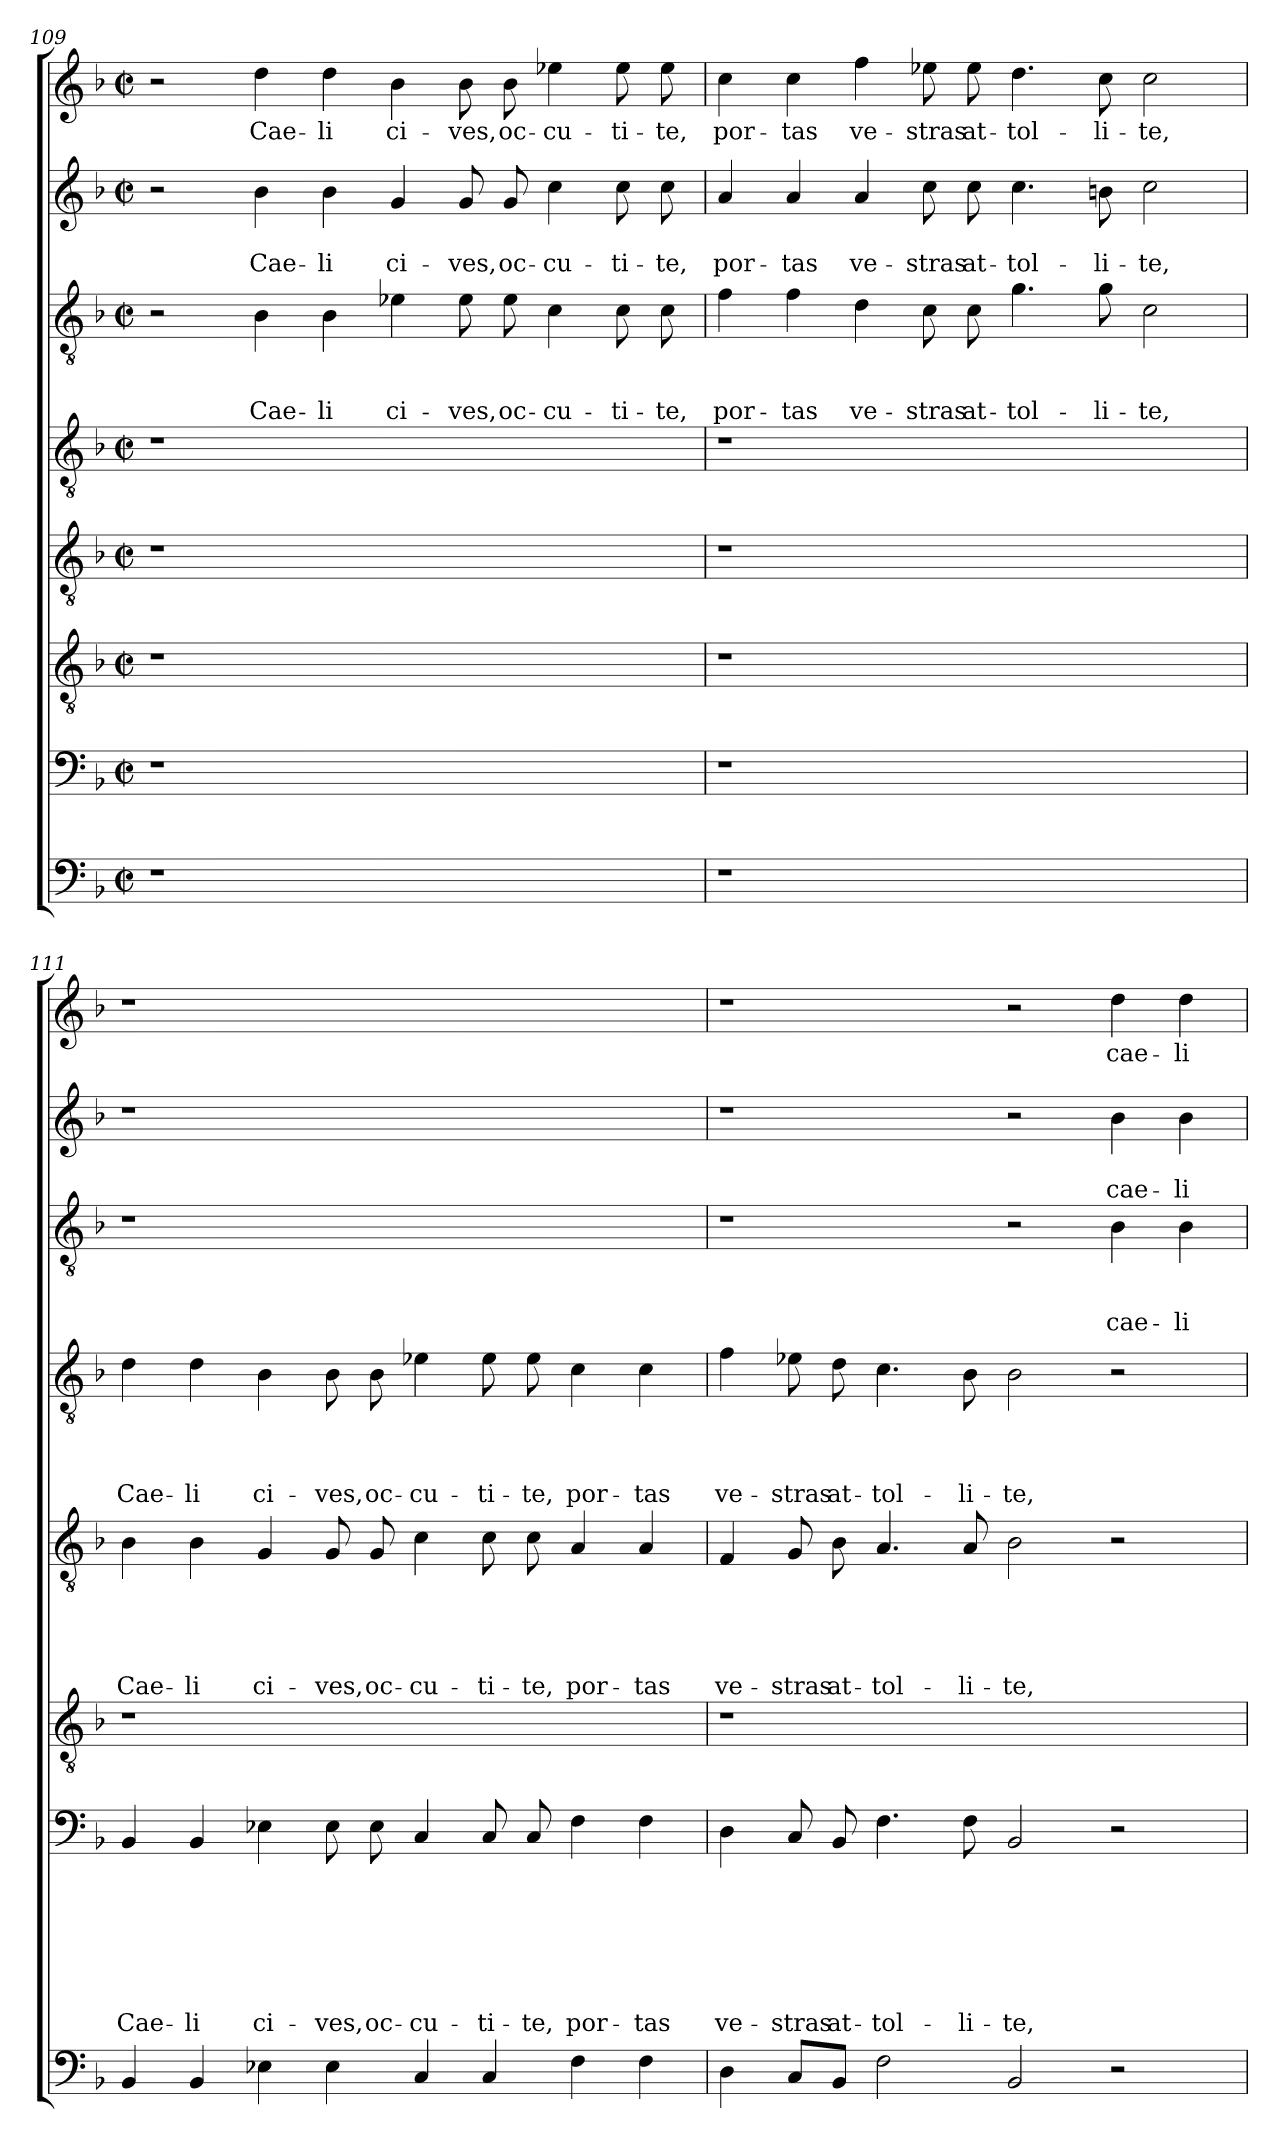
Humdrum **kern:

**kern	**kern	**text	**text	**text	**text	**text	**text	**text	**kern	**kern	**text	**text	**text	**text	**text	**kern	**text	**text	**text	**text	**kern	**text	**text	**text	**kern	**text	**text	**kern	**text
*part8	*part7	*part7	*part7	*part7	*part7	*part7	*part7	*part7	*part6	*part5	*part5	*part5	*part5	*part5	*part5	*part4	*part4	*part4	*part4	*part4	*part3	*part3	*part3	*part3	*part2	*part2	*part2	*part1	*part1
*staff8	*staff7	*staff7	*staff7	*staff7	*staff7	*staff7	*staff7	*staff7	*staff6	*staff5	*staff5	*staff5	*staff5	*staff5	*staff5	*staff4	*staff4	*staff4	*staff4	*staff4	*staff3	*staff3	*staff3	*staff3	*staff2	*staff2	*staff2	*staff1	*staff1
*clefF4	*clefF4	*	*	*	*	*	*	*	*clefGv2	*clefGv2	*	*	*	*	*	*clefGv2	*	*	*	*	*clefGv2	*	*	*	*clefG2	*	*	*clefG2	*
*k[b-]	*k[b-]	*	*	*	*	*	*	*	*k[b-]	*k[b-]	*	*	*	*	*	*k[b-]	*	*	*	*	*k[b-]	*	*	*	*k[b-]	*	*	*k[b-]	*
*F:	*F:	*	*	*	*	*	*	*	*F:	*F:	*	*	*	*	*	*F:	*	*	*	*	*F:	*	*	*	*F:	*	*	*F:	*
*M2/2	*M2/2	*	*	*	*	*	*	*	*M2/2	*M2/2	*	*	*	*	*	*M2/2	*	*	*	*	*M2/2	*	*	*	*M2/2	*	*	*M2/2	*
*met(c|)	*met(c|)	*	*	*	*	*	*	*	*met(c|)	*met(c|)	*	*	*	*	*	*met(c|)	*	*	*	*	*met(c|)	*	*	*	*met(c|)	*	*	*met(c|)	*
=109	=109	=109	=109	=109	=109	=109	=109	=109	=109	=109	=109	=109	=109	=109	=109	=109	=109	=109	=109	=109	=109	=109	=109	=109	=109	=109	=109	=109	=109
1r	1r	.	.	.	.	.	.	.	1r	1r	.	.	.	.	.	1r	.	.	.	.	2r	.	.	.	2r	.	.	2r	.
.	.	.	.	.	.	.	.	.	.	.	.	.	.	.	.	.	.	.	.	.	4B-\	.	.	Cae-	4b-\	.	Cae-	4dd\	Cae-
.	.	.	.	.	.	.	.	.	.	.	.	.	.	.	.	.	.	.	.	.	4B-\	.	.	-li	4b-\	.	-li	4dd\	-li
1ryy	1ryy	.	.	.	.	.	.	.	1ryy	1ryy	.	.	.	.	.	1ryy	.	.	.	.	4e-X\	.	.	ci-	4g/	.	ci-	4b-\	ci-
.	.	.	.	.	.	.	.	.	.	.	.	.	.	.	.	.	.	.	.	.	8e-\	.	.	-ves,	8g/	.	-ves,	8b-\	-ves,
.	.	.	.	.	.	.	.	.	.	.	.	.	.	.	.	.	.	.	.	.	8e-\	.	.	oc-	8g/	.	oc-	8b-\	oc-
.	.	.	.	.	.	.	.	.	.	.	.	.	.	.	.	.	.	.	.	.	4c\	.	.	-cu-	4cc\	.	-cu-	4ee-X\	-cu-
.	.	.	.	.	.	.	.	.	.	.	.	.	.	.	.	.	.	.	.	.	8c\	.	.	-ti-	8cc\	.	-ti-	8ee-\	-ti-
.	.	.	.	.	.	.	.	.	.	.	.	.	.	.	.	.	.	.	.	.	8c\	.	.	-te,	8cc\	.	-te,	8ee-\	-te,
=110	=110	=110	=110	=110	=110	=110	=110	=110	=110	=110	=110	=110	=110	=110	=110	=110	=110	=110	=110	=110	=110	=110	=110	=110	=110	=110	=110	=110	=110
1r	1r	.	.	.	.	.	.	.	1r	1r	.	.	.	.	.	1r	.	.	.	.	4f\	.	.	por-	4a/	.	por-	4cc\	por-
.	.	.	.	.	.	.	.	.	.	.	.	.	.	.	.	.	.	.	.	.	4f\	.	.	-tas	4a/	.	-tas	4cc\	-tas
.	.	.	.	.	.	.	.	.	.	.	.	.	.	.	.	.	.	.	.	.	4d\	.	.	ve-	4a/	.	ve-	4ff\	ve-
.	.	.	.	.	.	.	.	.	.	.	.	.	.	.	.	.	.	.	.	.	8c\	.	.	-stras	8cc\	.	-stras	8ee-X\	-stras
.	.	.	.	.	.	.	.	.	.	.	.	.	.	.	.	.	.	.	.	.	8c\	.	.	at-	8cc\	.	at-	8ee-\	at-
1ryy	1ryy	.	.	.	.	.	.	.	1ryy	1ryy	.	.	.	.	.	1ryy	.	.	.	.	4.g\	.	.	-tol-	4.cc\	.	-tol-	4.dd\	-tol-
.	.	.	.	.	.	.	.	.	.	.	.	.	.	.	.	.	.	.	.	.	8g\	.	.	-li-	8bn\	.	-li-	8cc\	-li-
.	.	.	.	.	.	.	.	.	.	.	.	.	.	.	.	.	.	.	.	.	2c\	.	.	-te,	2cc\	.	-te,	2cc\	-te,
!!LO:LB:g=z
=111	=111	=111	=111	=111	=111	=111	=111	=111	=111	=111	=111	=111	=111	=111	=111	=111	=111	=111	=111	=111	=111	=111	=111	=111	=111	=111	=111	=111	=111
4BB-/	4BB-/	.	.	.	.	.	.	Cae-	1r	4B-\	.	.	.	.	Cae-	4d\	.	.	.	Cae-	1r	.	.	.	1r	.	.	1r	.
4BB-/	4BB-/	.	.	.	.	.	.	-li	.	4B-\	.	.	.	.	-li	4d\	.	.	.	-li	.	.	.	.	.	.	.	.	.
4E-X\	4E-X\	.	.	.	.	.	.	ci-	.	4G/	.	.	.	.	ci-	4B-\	.	.	.	ci-	.	.	.	.	.	.	.	.	.
4E-\	8E-\	.	.	.	.	.	.	-ves,	.	8G/	.	.	.	.	-ves,	8B-\	.	.	.	-ves,	.	.	.	.	.	.	.	.	.
.	8E-\	.	.	.	.	.	.	oc-	.	8G/	.	.	.	.	oc-	8B-\	.	.	.	oc-	.	.	.	.	.	.	.	.	.
4C/	4C/	.	.	.	.	.	.	-cu-	1ryy	4c\	.	.	.	.	-cu-	4e-X\	.	.	.	-cu-	1ryy	.	.	.	1ryy	.	.	1ryy	.
4C/	8C/	.	.	.	.	.	.	-ti-	.	8c\	.	.	.	.	-ti-	8e-\	.	.	.	-ti-	.	.	.	.	.	.	.	.	.
.	8C/	.	.	.	.	.	.	-te,	.	8c\	.	.	.	.	-te,	8e-\	.	.	.	-te,	.	.	.	.	.	.	.	.	.
4F\	4F\	.	.	.	.	.	.	por-	.	4A/	.	.	.	.	por-	4c\	.	.	.	por-	.	.	.	.	.	.	.	.	.
4F\	4F\	.	.	.	.	.	.	-tas	.	4A/	.	.	.	.	-tas	4c\	.	.	.	-tas	.	.	.	.	.	.	.	.	.
=112	=112	=112	=112	=112	=112	=112	=112	=112	=112	=112	=112	=112	=112	=112	=112	=112	=112	=112	=112	=112	=112	=112	=112	=112	=112	=112	=112	=112	=112
4D\	4D\	.	.	.	.	.	.	ve-	1r	4F/	.	.	.	.	ve-	4f\	.	.	.	ve-	1r	.	.	.	1r	.	.	1r	.
8C/L	8C/	.	.	.	.	.	.	-stras	.	8G/	.	.	.	.	-stras	8e-X\	.	.	.	-stras	.	.	.	.	.	.	.	.	.
8BB-/J	8BB-/	.	.	.	.	.	.	at-	.	8B-\	.	.	.	.	at-	8d\	.	.	.	at-	.	.	.	.	.	.	.	.	.
2F\	4.F\	.	.	.	.	.	.	-tol-	.	4.A/	.	.	.	.	-tol-	4.c\	.	.	.	-tol-	.	.	.	.	.	.	.	.	.
.	8F\	.	.	.	.	.	.	-li-	.	8A/	.	.	.	.	-li-	8B-\	.	.	.	-li-	.	.	.	.	.	.	.	.	.
2BB-/	2BB-/	.	.	.	.	.	.	-te,	1ryy	2B-\	.	.	.	.	-te,	2B-\	.	.	.	-te,	2r	.	.	.	2r	.	.	2r	.
2r	2r	.	.	.	.	.	.	.	.	2r	.	.	.	.	.	2r	.	.	.	.	4B-\	.	.	cae-	4b-\	.	cae-	4dd\	cae-
.	.	.	.	.	.	.	.	.	.	.	.	.	.	.	.	.	.	.	.	.	4B-\	.	.	-li	4b-\	.	-li	4dd\	-li
=	=	=	=	=	=	=	=	=	=	=	=	=	=	=	=	=	=	=	=	=	=	=	=	=	=	=	=	=	=
*-	*-	*-	*-	*-	*-	*-	*-	*-	*-	*-	*-	*-	*-	*-	*-	*-	*-	*-	*-	*-	*-	*-	*-	*-	*-	*-	*-	*-	*-
